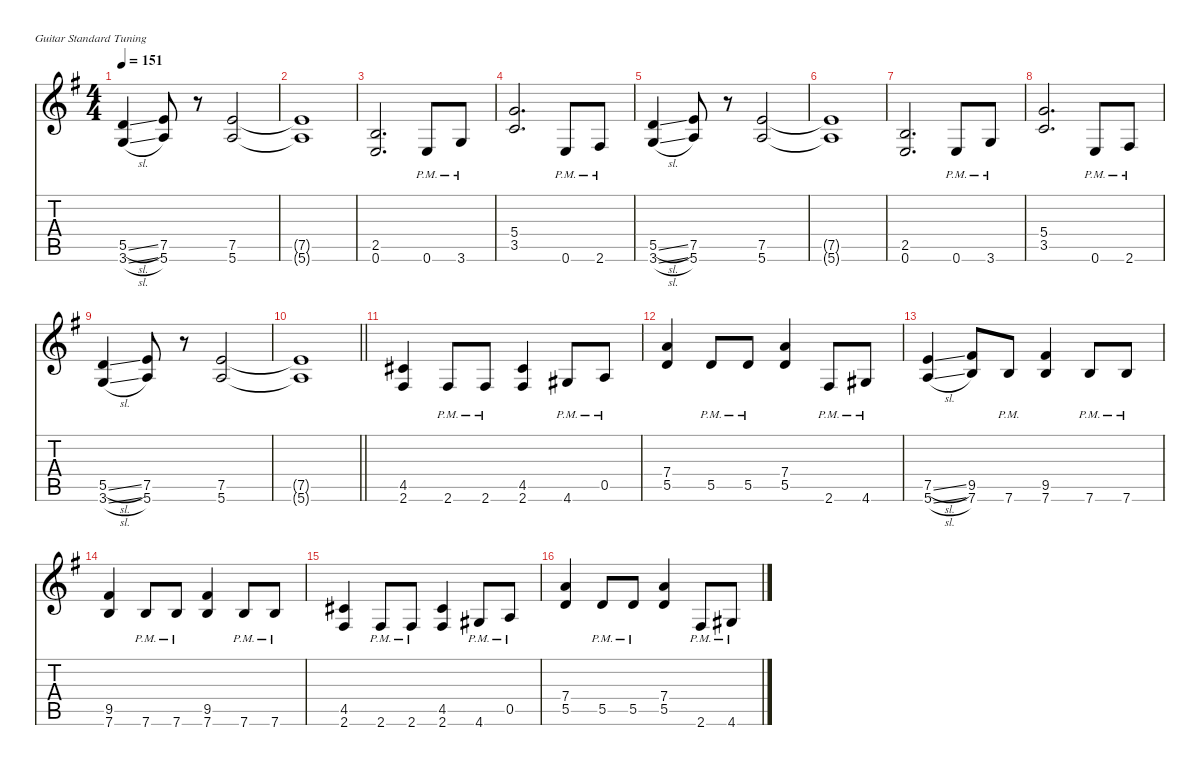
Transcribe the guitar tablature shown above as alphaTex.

\defaultSystemsLayout 4
\hideDynamics
\bracketExtendMode nobrackets
\singleTrackTrackNamePolicy hidden
\multiTrackTrackNamePolicy hidden
\otherSystemsTrackNameOrientation horizontal
\track ("Guitar 2" "dist.guit.") {defaultSystemsLayout 32 instrument distortionguitar}
\staff {score tabs}
\tuning (E4 B3 G3 D3 A2 E2)
\ts (4 4)
\tempo 151
\clef g2
\ks eminor
(5.5{sl acc forcenatural} 3.6{sl acc forcenatural}).4{dy f beam Up} (7.5{acc forcenatural} 5.6{acc forcenatural}).8{beam Up} r.8{beam Up} (7.5{acc forcenatural} 5.6{acc forcenatural}).2{beam Up} |
(7.5{t acc forcenatural} 5.6{t acc forcenatural}).1{beam Up} |
(2.5{acc forcenatural} 0.6{acc forcenatural}).2{d beam Up} 0.6{pm acc forcenatural}.8{beam Up} 3.6{pm acc forcenatural}.8{beam Up} |
(5.4{acc forcenatural} 3.5{acc forcenatural}).2{d beam Up} 0.6{pm acc forcenatural}.8{beam Up} 2.6{pm acc #}.8{beam Up} |
(5.5{sl acc forcenatural} 3.6{sl acc forcenatural}).4{beam Up} (7.5{acc forcenatural} 5.6{acc forcenatural}).8{beam Up} r.8{beam Up} (7.5{acc forcenatural} 5.6{acc forcenatural}).2{beam Up} |
(7.5{t acc forcenatural} 5.6{t acc forcenatural}).1{beam Up} |
(2.5{acc forcenatural} 0.6{acc forcenatural}).2{d beam Up} 0.6{pm acc forcenatural}.8{beam Up} 3.6{pm acc forcenatural}.8{beam Up} |
(5.4{acc forcenatural} 3.5{acc forcenatural}).2{d beam Up} 0.6{pm acc forcenatural}.8{beam Up} 2.6{pm acc #}.8{beam Up} |
(5.5{sl acc forcenatural} 3.6{sl acc forcenatural}).4{beam Up} (7.5{acc forcenatural} 5.6{acc forcenatural}).8{beam Up} r.8{beam Up} (7.5{acc forcenatural} 5.6{acc forcenatural}).2{beam Up} |
\barLineRight lightlight
(7.5{t acc forcenatural} 5.6{t acc forcenatural}).1{beam Up} |
(4.5{acc #} 2.6{acc #}).4{beam Up} 2.6{pm acc #}.8{beam Up} 2.6{pm acc #}.8{beam Up} (4.5{acc #} 2.6{acc #}).4{beam Up} 4.6{pm acc #}.8{beam Up} 0.5{pm acc forcenatural}.8{beam Up} |
(7.4{acc forcenatural} 5.5{acc forcenatural}).4{beam Up} 5.5{pm acc forcenatural}.8{beam Up} 5.5{pm acc forcenatural}.8{beam Up} (7.4{acc forcenatural} 5.5{acc forcenatural}).4{beam Up} 2.6{pm acc #}.8{beam Up} 4.6{pm acc #}.8{beam Up} |
(7.5{sl acc forcenatural} 5.6{sl acc forcenatural}).4{beam Up} (9.5{acc #} 7.6{acc forcenatural}).8{beam Up} 7.6{pm acc forcenatural}.8{beam Up} (9.5{acc #} 7.6{acc forcenatural}).4{beam Up} 7.6{pm acc forcenatural}.8{beam Up} 7.6{pm acc forcenatural}.8{beam Up} |
(9.5{acc #} 7.6{acc forcenatural}).4{beam Up} 7.6{pm acc forcenatural}.8{beam Up} 7.6{pm acc forcenatural}.8{beam Up} (9.5{acc #} 7.6{acc forcenatural}).4{beam Up} 7.6{pm acc forcenatural}.8{beam Up} 7.6{pm acc forcenatural}.8{beam Up} |
(4.5{acc #} 2.6{acc #}).4{beam Up} 2.6{pm acc #}.8{beam Up} 2.6{pm acc #}.8{beam Up} (4.5{acc #} 2.6{acc #}).4{beam Up} 4.6{pm acc #}.8{beam Up} 0.5{pm acc forcenatural}.8{beam Up} |
(7.4{acc forcenatural} 5.5{acc forcenatural}).4{beam Up} 5.5{pm acc forcenatural}.8{beam Up} 5.5{pm acc forcenatural}.8{beam Up} (7.4{acc forcenatural} 5.5{acc forcenatural}).4{beam Up} 2.6{pm acc #}.8{beam Up} 4.6{pm acc #}.8{beam Up}
